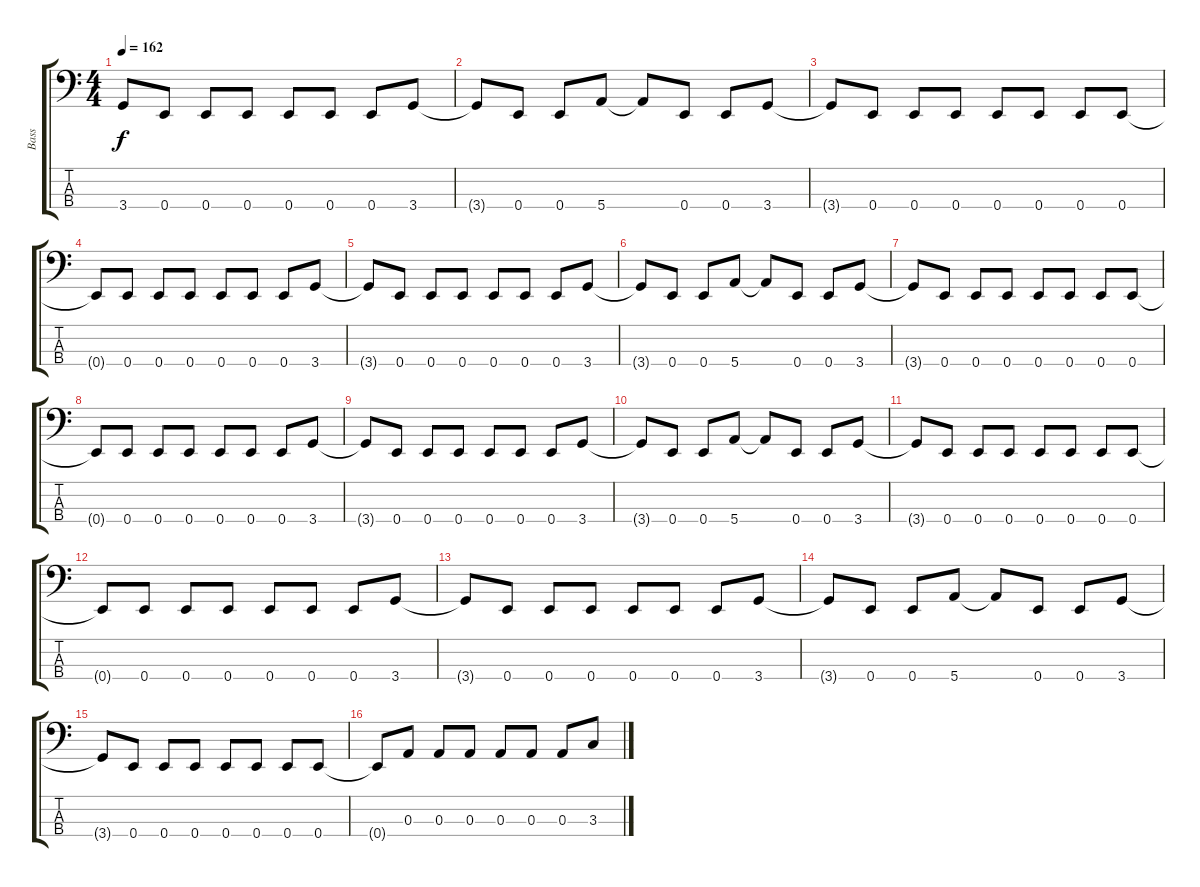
\track ("Bass" "Bass") {instrument electricbasspick}
\staff {score tabs}
\tuning (G2 D2 A1 E1) {hide}
\ts (4 4)
\tempo 162
\clef f4
\ks c
3.4{t}.8{dy f} 0.4.8 0.4.8 0.4.8 0.4.8 0.4.8 0.4.8 3.4.8 |
3.4{t}.8 0.4.8 0.4.8 5.4.8 5.4{t}.8 0.4.8 0.4.8 3.4.8 |
3.4{t}.8 0.4.8 0.4.8 0.4.8 0.4.8 0.4.8 0.4.8 0.4.8 |
0.4{t}.8 0.4.8 0.4.8 0.4.8 0.4.8 0.4.8 0.4.8 3.4.8 |
3.4{t}.8 0.4.8 0.4.8 0.4.8 0.4.8 0.4.8 0.4.8 3.4.8 |
3.4{t}.8 0.4.8 0.4.8 5.4.8 5.4{t}.8 0.4.8 0.4.8 3.4.8 |
3.4{t}.8 0.4.8 0.4.8 0.4.8 0.4.8 0.4.8 0.4.8 0.4.8 |
0.4{t}.8 0.4.8 0.4.8 0.4.8 0.4.8 0.4.8 0.4.8 3.4.8 |
3.4{t}.8 0.4.8 0.4.8 0.4.8 0.4.8 0.4.8 0.4.8 3.4.8 |
3.4{t}.8 0.4.8 0.4.8 5.4.8 5.4{t}.8 0.4.8 0.4.8 3.4.8 |
3.4{t}.8 0.4.8 0.4.8 0.4.8 0.4.8 0.4.8 0.4.8 0.4.8 |
0.4{t}.8 0.4.8 0.4.8 0.4.8 0.4.8 0.4.8 0.4.8 3.4.8 |
3.4{t}.8 0.4.8 0.4.8 0.4.8 0.4.8 0.4.8 0.4.8 3.4.8 |
3.4{t}.8 0.4.8 0.4.8 5.4.8 5.4{t}.8 0.4.8 0.4.8 3.4.8 |
3.4{t}.8 0.4.8 0.4.8 0.4.8 0.4.8 0.4.8 0.4.8 0.4.8 |
0.4{t}.8 0.3.8 0.3.8 0.3.8 0.3.8 0.3.8 0.3.8 3.3.8
